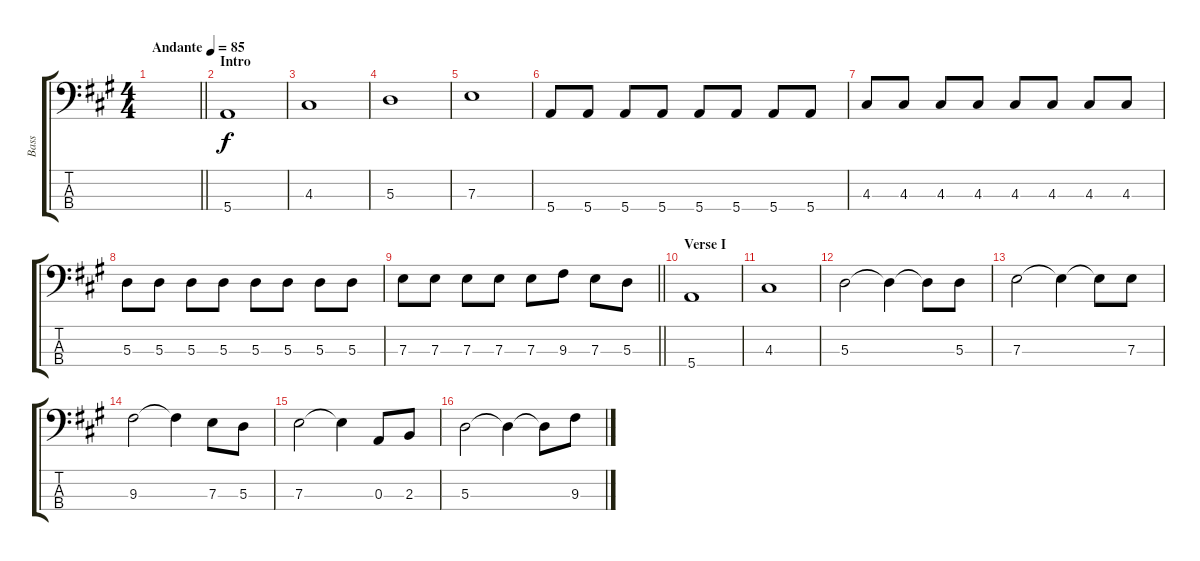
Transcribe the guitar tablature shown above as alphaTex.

\track ("Bass" "Bass") {instrument electricbassfinger}
\staff {score tabs}
\tuning (G2 D2 A1 E1) {hide}
\ts (4 4)
\tempo (85 "Andante")
\clef f4
\barLineRight lightlight
\ks a
|
\section ("" "Intro")
5.4.1 |
4.3.1 |
5.3.1 |
7.3.1 |
5.4.8 5.4.8 5.4.8 5.4.8 5.4.8 5.4.8 5.4.8 5.4.8 |
4.3.8 4.3.8 4.3.8 4.3.8 4.3.8 4.3.8 4.3.8 4.3.8 |
5.3.8 5.3.8 5.3.8 5.3.8 5.3.8 5.3.8 5.3.8 5.3.8 |
\barLineRight lightlight
7.3.8 7.3.8 7.3.8 7.3.8 7.3.8 9.3.8 7.3.8 5.3.8 |
\section ("" "Verse I")
5.4.1 |
4.3.1 |
5.3.2 5.3{t}.4 5.3{t}.8 5.3.8 |
7.3.2 7.3{t}.4 7.3{t}.8 7.3.8 |
9.3.2 9.3{t}.4 7.3.8 5.3.8 |
7.3.2 7.3{t}.4 0.3.8 2.3.8 |
5.3.2 5.3{t}.4 5.3{t}.8 9.3.8
